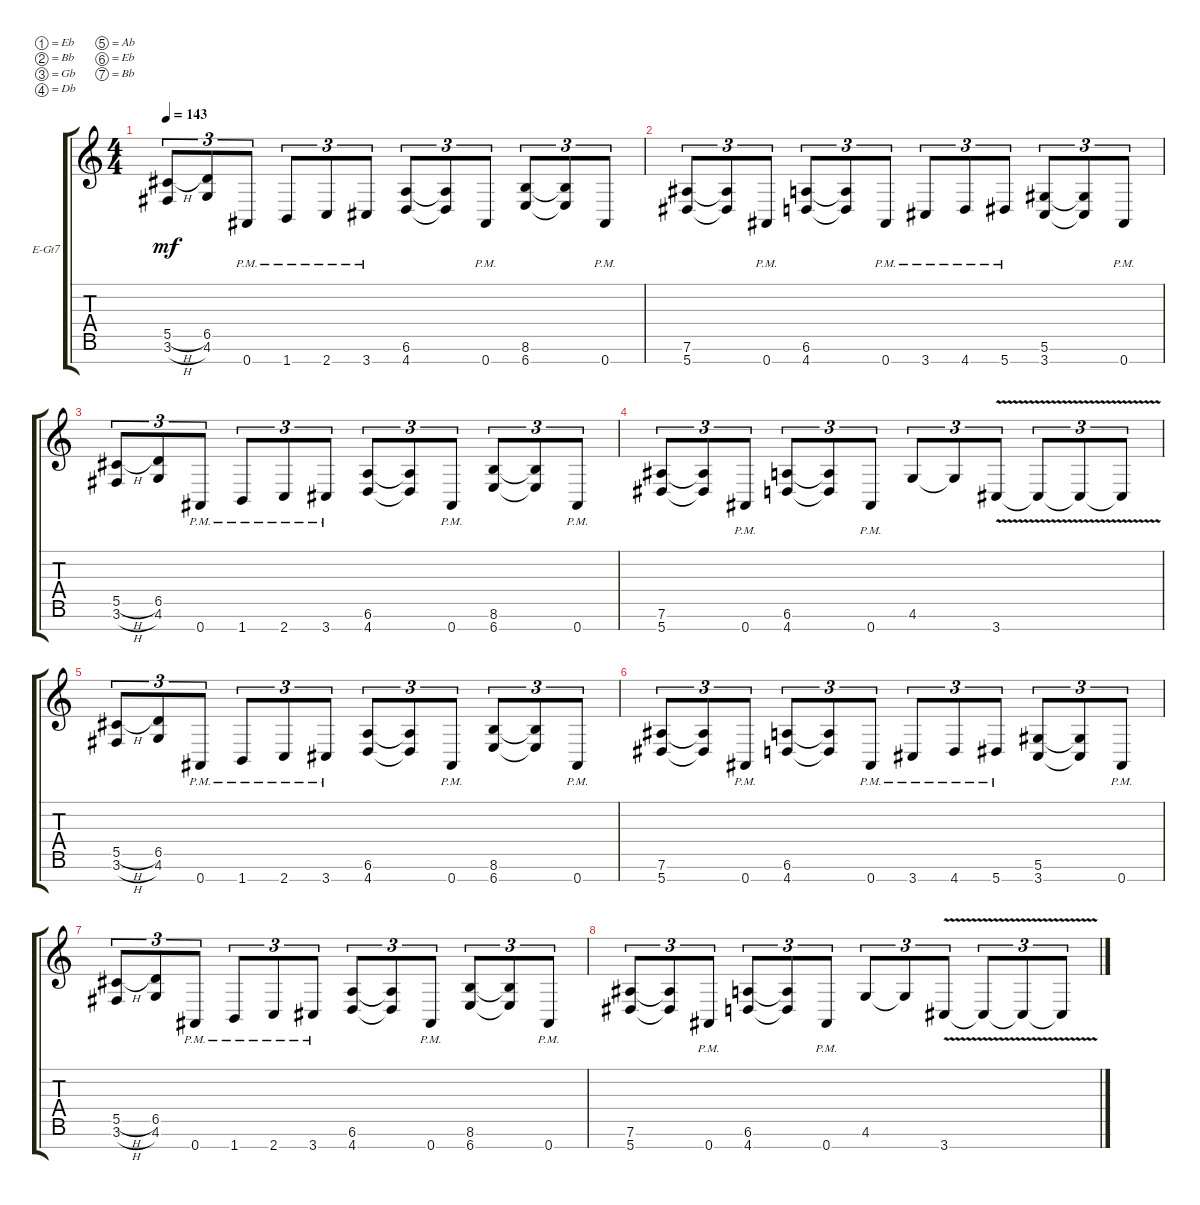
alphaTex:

\bracketExtendMode groupsimilarinstruments
\firstSystemTrackNameOrientation horizontal
\otherSystemsTrackNameOrientation horizontal
\track ("left" "E-Gt7") {instrument distortionguitar}
\staff {score tabs}
\tuning (Eb4 Bb3 Gb3 Db3 Ab2 Eb2 Bb1)
\ts (4 4)
\tempo 143
\clef g2
\ks c
(3.6{h} 5.5{h}).8{tu (3 2) dy mf instrument distortionguitar} (4.6 6.5).8{tu (3 2)} 0.7{pm}.8{tu (3 2)} 1.7{pm}.8{tu (3 2)} 2.7{pm}.8{tu (3 2)} 3.7{pm}.8{tu (3 2)} (4.7 6.6).8{tu (3 2)} (6.6{t} 4.7{t}).8{tu (3 2)} 0.7{pm}.8{tu (3 2)} (6.7 8.6).8{tu (3 2)} (6.7{t} 8.6{t}).8{tu (3 2)} 0.7{pm}.8{tu (3 2)} |
(5.7 7.6).8{tu (3 2)} (5.7{t} 7.6{t}).8{tu (3 2)} 0.7{pm}.8{tu (3 2)} (4.7 6.6).8{tu (3 2)} (4.7{t} 6.6{t}).8{tu (3 2)} 0.7{pm}.8{tu (3 2)} 3.7{pm}.8{tu (3 2)} 4.7{pm}.8{tu (3 2)} 5.7{pm}.8{tu (3 2)} (3.7 5.6).8{tu (3 2)} (5.6{t} 3.7{t}).8{tu (3 2)} 0.7{pm}.8{tu (3 2)} |
(3.6{h} 5.5{h}).8{tu (3 2)} (4.6 6.5).8{tu (3 2)} 0.7{pm}.8{tu (3 2)} 1.7{pm}.8{tu (3 2)} 2.7{pm}.8{tu (3 2)} 3.7{pm}.8{tu (3 2)} (4.7 6.6).8{tu (3 2)} (6.6{t} 4.7{t}).8{tu (3 2)} 0.7{pm}.8{tu (3 2)} (6.7 8.6).8{tu (3 2)} (6.7{t} 8.6{t}).8{tu (3 2)} 0.7{pm}.8{tu (3 2)} |
(5.7 7.6).8{tu (3 2)} (5.7{t} 7.6{t}).8{tu (3 2)} 0.7{pm}.8{tu (3 2)} (4.7 6.6).8{tu (3 2)} (4.7{t} 6.6{t}).8{tu (3 2)} 0.7{pm}.8{tu (3 2)} 4.6.8{tu (3 2)} 4.6{t}.8{tu (3 2)} 3.7{v}.8{tu (3 2)} 3.7{v t}.8{tu (3 2)} 3.7{v t}.8{tu (3 2)} 3.7{v t}.8{tu (3 2)} |
(3.6{h} 5.5{h}).8{tu (3 2)} (4.6 6.5).8{tu (3 2)} 0.7{pm}.8{tu (3 2)} 1.7{pm}.8{tu (3 2)} 2.7{pm}.8{tu (3 2)} 3.7{pm}.8{tu (3 2)} (4.7 6.6).8{tu (3 2)} (6.6{t} 4.7{t}).8{tu (3 2)} 0.7{pm}.8{tu (3 2)} (6.7 8.6).8{tu (3 2)} (6.7{t} 8.6{t}).8{tu (3 2)} 0.7{pm}.8{tu (3 2)} |
(5.7 7.6).8{tu (3 2)} (5.7{t} 7.6{t}).8{tu (3 2)} 0.7{pm}.8{tu (3 2)} (4.7 6.6).8{tu (3 2)} (4.7{t} 6.6{t}).8{tu (3 2)} 0.7{pm}.8{tu (3 2)} 3.7{pm}.8{tu (3 2)} 4.7{pm}.8{tu (3 2)} 5.7{pm}.8{tu (3 2)} (3.7 5.6).8{tu (3 2)} (5.6{t} 3.7{t}).8{tu (3 2)} 0.7{pm}.8{tu (3 2)} |
(3.6{h} 5.5{h}).8{tu (3 2)} (4.6 6.5).8{tu (3 2)} 0.7{pm}.8{tu (3 2)} 1.7{pm}.8{tu (3 2)} 2.7{pm}.8{tu (3 2)} 3.7{pm}.8{tu (3 2)} (4.7 6.6).8{tu (3 2)} (6.6{t} 4.7{t}).8{tu (3 2)} 0.7{pm}.8{tu (3 2)} (6.7 8.6).8{tu (3 2)} (6.7{t} 8.6{t}).8{tu (3 2)} 0.7{pm}.8{tu (3 2)} |
(5.7 7.6).8{tu (3 2)} (5.7{t} 7.6{t}).8{tu (3 2)} 0.7{pm}.8{tu (3 2)} (4.7 6.6).8{tu (3 2)} (4.7{t} 6.6{t}).8{tu (3 2)} 0.7{pm}.8{tu (3 2)} 4.6.8{tu (3 2)} 4.6{t}.8{tu (3 2)} 3.7{v}.8{tu (3 2)} 3.7{v t}.8{tu (3 2)} 3.7{v t}.8{tu (3 2)} 3.7{v t}.8{tu (3 2)}
